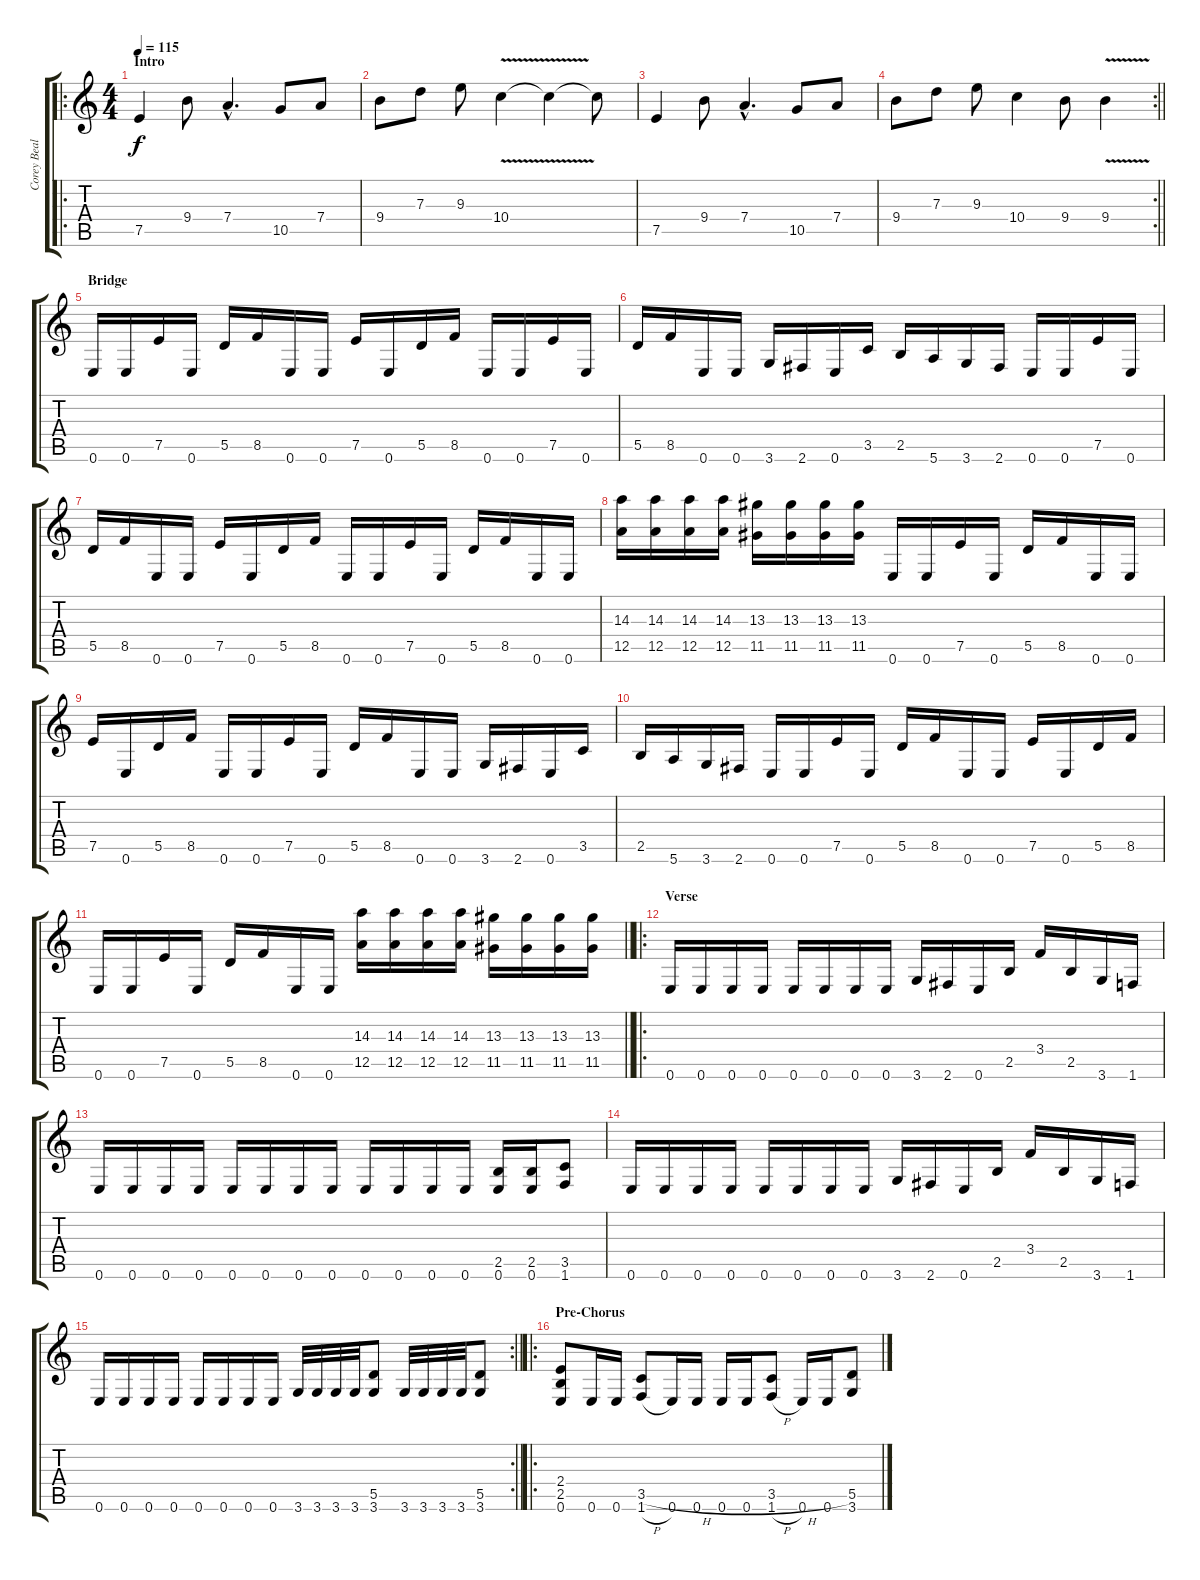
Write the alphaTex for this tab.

\track ("Corey Bealieu" "Corey Beal") {instrument distortionguitar}
\staff {score tabs}
\tuning (E4 B3 G3 D3 A2 E2) {hide}
\ro
\ts (4 4)
\section ("" "Intro")
\tempo 115
\clef g2
\ks c
7.5.4{dy f instrument distortionguitar} 9.4.8 7.4{hac}.4{d} 10.5.8 7.4.8 |
9.4.8 7.3.8 9.3.8 10.4{v}.4 10.4{t}.4 10.4{t}.8 |
7.5.4 9.4.8 7.4{hac}.4{d} 10.5.8 7.4.8 |
\rc 2
\barLineRight lightlight
9.4.8 7.3.8 9.3.8 10.4.4 9.4.8 9.4{v}.4 |
\section ("" "Bridge")
0.6.16 0.6.16 7.5.16 0.6.16 5.5.16 8.5.16 0.6.16 0.6.16 7.5.16 0.6.16 5.5.16 8.5.16 0.6.16 0.6.16 7.5.16 0.6.16 |
5.5.16 8.5.16 0.6.16 0.6.16 3.6.16 2.6.16 0.6.16 3.5.16 2.5.16 5.6.16 3.6.16 2.6.16 0.6.16 0.6.16 7.5.16 0.6.16 |
5.5.16 8.5.16 0.6.16 0.6.16 7.5.16 0.6.16 5.5.16 8.5.16 0.6.16 0.6.16 7.5.16 0.6.16 5.5.16 8.5.16 0.6.16 0.6.16 |
(14.3 12.5).16 (14.3 12.5).16 (14.3 12.5).16 (14.3 12.5).16 (13.3 11.5).16 (13.3 11.5).16 (13.3 11.5).16 (13.3 11.5).16 0.6.16 0.6.16 7.5.16 0.6.16 5.5.16 8.5.16 0.6.16 0.6.16 |
7.5.16 0.6.16 5.5.16 8.5.16 0.6.16 0.6.16 7.5.16 0.6.16 5.5.16 8.5.16 0.6.16 0.6.16 3.6.16 2.6.16 0.6.16 3.5.16 |
2.5.16 5.6.16 3.6.16 2.6.16 0.6.16 0.6.16 7.5.16 0.6.16 5.5.16 8.5.16 0.6.16 0.6.16 7.5.16 0.6.16 5.5.16 8.5.16 |
\barLineRight lightlight
0.6.16 0.6.16 7.5.16 0.6.16 5.5.16 8.5.16 0.6.16 0.6.16 (14.3 12.5).16 (14.3 12.5).16 (14.3 12.5).16 (14.3 12.5).16 (13.3 11.5).16 (13.3 11.5).16 (13.3 11.5).16 (13.3 11.5).16 |
\ro
\section ("" "Verse")
0.6.16 0.6.16 0.6.16 0.6.16 0.6.16 0.6.16 0.6.16 0.6.16 3.6.16 2.6.16 0.6.16 2.5.16 3.4.16 2.5.16 3.6.16 1.6.16 |
0.6.16 0.6.16 0.6.16 0.6.16 0.6.16 0.6.16 0.6.16 0.6.16 0.6.16 0.6.16 0.6.16 0.6.16 (2.5 0.6).16 (2.5 0.6).16 (3.5 1.6).8 |
0.6.16 0.6.16 0.6.16 0.6.16 0.6.16 0.6.16 0.6.16 0.6.16 3.6.16 2.6.16 0.6.16 2.5.16 3.4.16 2.5.16 3.6.16 1.6.16 |
\rc 2
\barLineRight lightlight
0.6.16 0.6.16 0.6.16 0.6.16 0.6.16 0.6.16 0.6.16 0.6.16 3.6.32 3.6.32 3.6.32 3.6.32 (5.5 3.6).8 3.6.32 3.6.32 3.6.32 3.6.32 (5.5 3.6).8 |
\ro
\section ("" "Pre-Chorus")
(2.4 2.5 0.6).8 0.6.16 0.6.16 (3.5{h} 1.6{h}).8 0.6.16 0.6.16 0.6.16 0.6.16 (3.5{h} 1.6{h}).8 0.6.16 0.6.16 (5.5 3.6{h}).8
